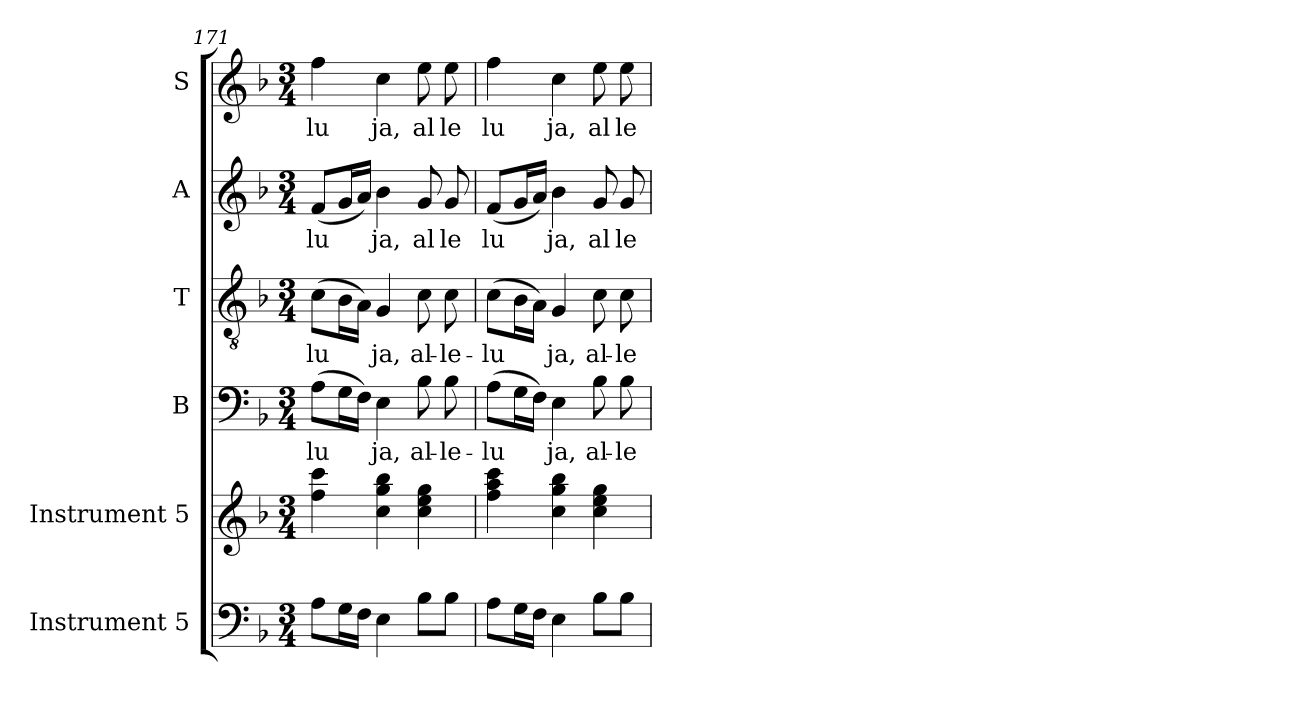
**kern	**kern	**kern	**text	**kern	**text	**kern	**text	**kern	**text
*part6	*part5	*part4	*part4	*part3	*part3	*part2	*part2	*part1	*part1
*staff6	*staff5	*staff4	*staff4	*staff3	*staff3	*staff2	*staff2	*staff1	*staff1
*I"Instrument 5	*I"Instrument 5	*I"B	*	*I"T	*	*I"A	*	*I"S	*
*	*	*I'B	*	*I'T	*	*I'A	*	*I'S	*
!!LO:LB:g=z
*clefF4	*clefG2	*clefF4	*	*clefGv2	*	*clefG2	*	*clefG2	*
*k[b-]	*k[b-]	*k[b-]	*	*k[b-]	*	*k[b-]	*	*k[b-]	*
*F:	*F:	*F:	*	*F:	*	*F:	*	*F:	*
*M3/4	*M3/4	*M3/4	*	*M3/4	*	*M3/4	*	*M3/4	*
=171	=171	=171	=171	=171	=171	=171	=171	=171	=171
!	!	!	!LO:LY:b:cj	!	!LO:LY:b:cj	!	!LO:LY:b:cj	!	!LO:LY:b:cj
8A\L	4ff\ 4ccc\	(>8A\L	lu-	(>8c\L	lu-	(<8f/L	-lu	4ff\	lu
!	!	!	!LO:LY:b:cj	!	!LO:LY:b:cj	!	!LO:LY:b:cj	!	!
16G\	.	16G\	--	16B-\	--	16g/	.	.	.
!	!	!	!LO:LY:b:cj	!	!LO:LY:b:cj	!	!LO:LY:b:cj	!	!
16F\J	.	16F\J)	--	16A\J)	--	16a/J)	.	.	.
!	!	!	!LO:LY:b:cj	!	!LO:LY:b:cj	!	!LO:LY:b:cj	!	!LO:LY:b:cj
4E\	4bb-\ 4cc\ 4gg\	4E\	-ja,	4G/	-ja,	4b-\	ja,	4cc\	ja,
!	!	!	!LO:LY:b:cj	!	!LO:LY:b:cj	!	!LO:LY:b:cj	!	!LO:LY:b:cj
8B-\L	4gg\ 4cc\ 4ee\	8B-\	al-	8c\	al-	8g/	al	8ee\	al
!	!	!	!LO:LY:b:cj	!	!LO:LY:b:cj	!	!LO:LY:b:cj	!	!LO:LY:b:cj
8B-\J	.	8B-\	-le-	8c\	-le-	8g/	le	8ee\	le
=172	=172	=172	=172	=172	=172	=172	=172	=172	=172
!	!	!	!LO:LY:b:cj	!	!LO:LY:b:cj	!	!LO:LY:b:cj	!	!LO:LY:b:cj
8A\L	4ccc\ 4aa\ 4ff\	(>8A\L	-lu-	(>8c\L	-lu-	(<8f/L	lu	4ff\	lu
!	!	!	!LO:LY:b:cj	!	!LO:LY:b:cj	!	!LO:LY:b:cj	!	!
16G\	.	16G\	--	16B-\	--	16g/	.	.	.
!	!	!	!LO:LY:b:cj	!	!LO:LY:b:cj	!	!LO:LY:b:cj	!	!
16F\J	.	16F\J)	--	16A\J)	--	16a/J)	.	.	.
!	!	!	!LO:LY:b:cj	!	!LO:LY:b:cj	!	!LO:LY:b:cj	!	!LO:LY:b:cj
4E\	4bb-\ 4cc\ 4gg\	4E\	-ja,	4G/	-ja,	4b-\	ja,	4cc\	ja,
!	!	!	!LO:LY:b:cj	!	!LO:LY:b:cj	!	!LO:LY:b:cj	!	!LO:LY:b:cj
8B-\L	4gg\ 4ee\ 4cc\	8B-\	al-	8c\	al-	8g/	al	8ee\	al
!	!	!	!LO:LY:b:cj	!	!LO:LY:b:cj	!	!LO:LY:b:cj	!	!LO:LY:b:cj
8B-\J	.	8B-\	-le-	8c\	-le-	8g/	le	8ee\	le
=	=	=	=	=	=	=	=	=	=
*-	*-	*-	*-	*-	*-	*-	*-	*-	*-
